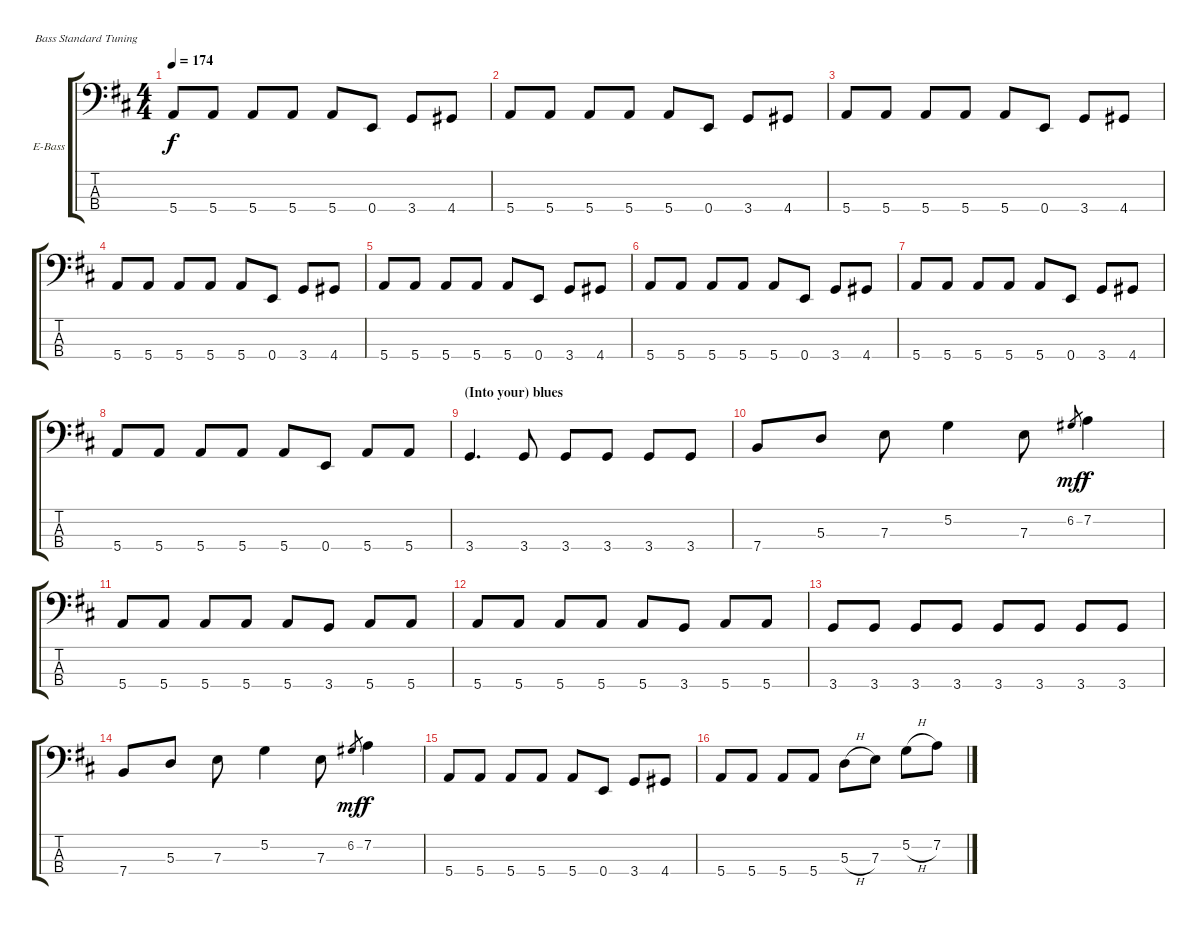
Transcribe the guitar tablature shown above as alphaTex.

\bracketExtendMode groupsimilarinstruments
\firstSystemTrackNameOrientation horizontal
\otherSystemsTrackNameOrientation horizontal
\track ("Bass" "E-Bass") {instrument electricbassfinger}
\staff {score tabs}
\tuning (G2 D2 A1 E1)
\ts (4 4)
\tempo 174
\clef f4
\ks d
5.4.8{dy f} 5.4.8 5.4.8 5.4.8 5.4.8 0.4.8 3.4.8 4.4.8 |
5.4.8 5.4.8 5.4.8 5.4.8 5.4.8 0.4.8 3.4.8 4.4.8 |
5.4.8 5.4.8 5.4.8 5.4.8 5.4.8 0.4.8 3.4.8 4.4.8 |
5.4.8 5.4.8 5.4.8 5.4.8 5.4.8 0.4.8 3.4.8 4.4.8 |
5.4.8 5.4.8 5.4.8 5.4.8 5.4.8 0.4.8 3.4.8 4.4.8 |
5.4.8 5.4.8 5.4.8 5.4.8 5.4.8 0.4.8 3.4.8 4.4.8 |
5.4.8 5.4.8 5.4.8 5.4.8 5.4.8 0.4.8 3.4.8 4.4.8 |
5.4.8 5.4.8 5.4.8 5.4.8 5.4.8 0.4.8 5.4.8 5.4.8 |
\section ("" "(Into your) blues")
3.4.4{d} 3.4.8 3.4.8 3.4.8 3.4.8 3.4.8 |
7.4.8 5.3.8 7.3.8 5.2.4 7.3.8 6.2.8{gr dy mf} 7.2.4{dy f} |
5.4.8 5.4.8 5.4.8 5.4.8 5.4.8 3.4.8 5.4.8 5.4.8 |
5.4.8 5.4.8 5.4.8 5.4.8 5.4.8 3.4.8 5.4.8 5.4.8 |
3.4.8 3.4.8 3.4.8 3.4.8 3.4.8 3.4.8 3.4.8 3.4.8 |
7.4.8 5.3.8 7.3.8 5.2.4 7.3.8 6.2.8{gr dy mf} 7.2.4{dy f} |
5.4.8 5.4.8 5.4.8 5.4.8 5.4.8 0.4.8 3.4.8 4.4.8 |
5.4.8 5.4.8 5.4.8 5.4.8 5.3{h}.8 7.3.8 5.2{h}.8 7.2.8
